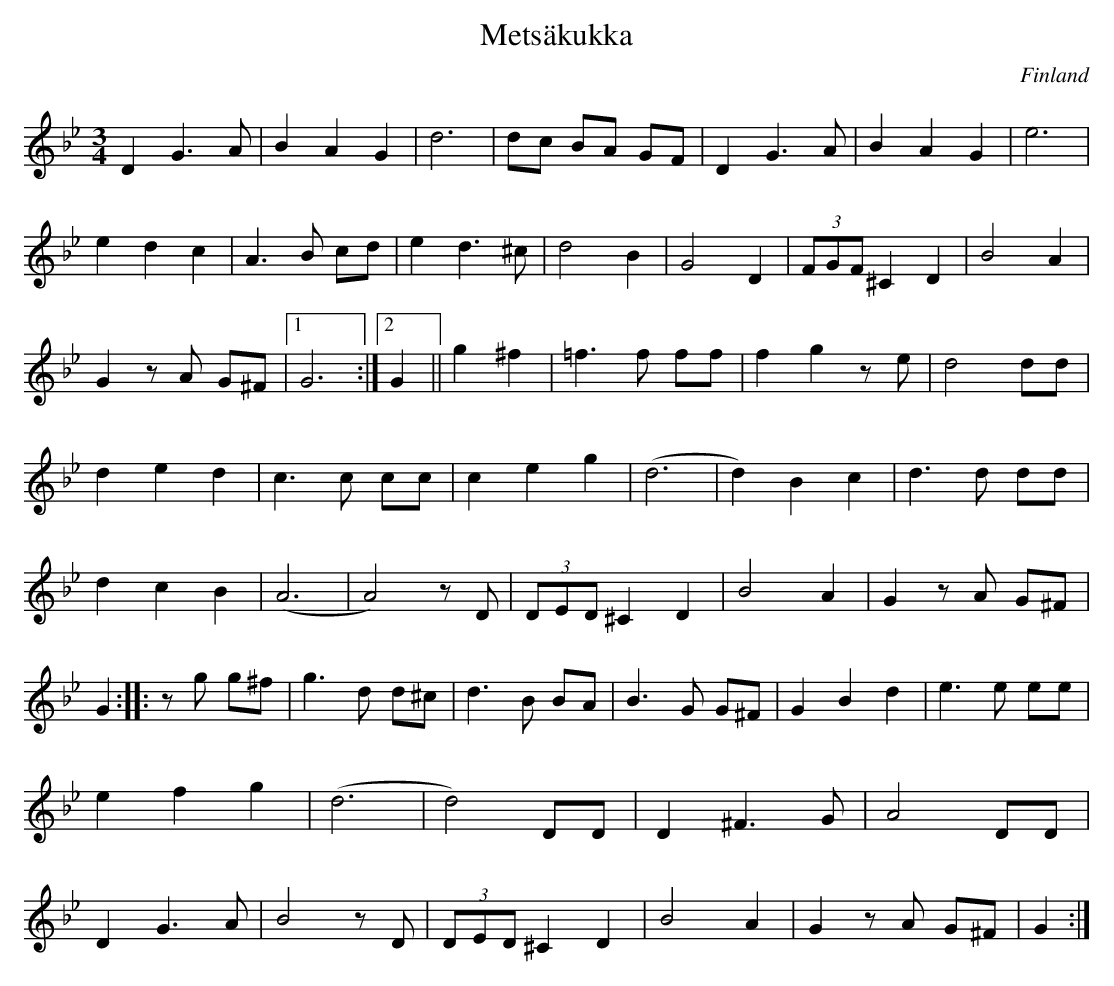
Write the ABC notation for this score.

X:1
T:Mets\"akukka
O:Finland
M:3/4
K:Gm
D2 G3A|B2A2 G2|d6|dc BA GF|\
D2 G3A|B2A2 G2|e6|e2 d2 c2|\
A3B cd|e2 d3^c|d4 B2|G4 D2|\
(3FGF ^C2 D2|B4 A2|G2zA G^F|1 G6 :|2 G2||\
g2^f2|\
=f3f ff|f2g2 ze|d4dd|d2 e2 d2|\
c3c cc|c2e2 g2|(d6|d2)B2 c2|\
d3d dd|d2 c2 B2|(A6|A4) zD|\
(3DED ^C2D2|B4 A2|G2zA G^F|G2::\
zg g^f|\
g3d d^c|d3B BA|B3G G^F|G2B2 d2|\
e3e ee|e2f2g2|(d6 |d4) DD|\
D2^F3G|A4 DD|D2G3A|B4 zD|\
(3DED ^C2D2|B4 A2|G2zA G^F|G2:|
